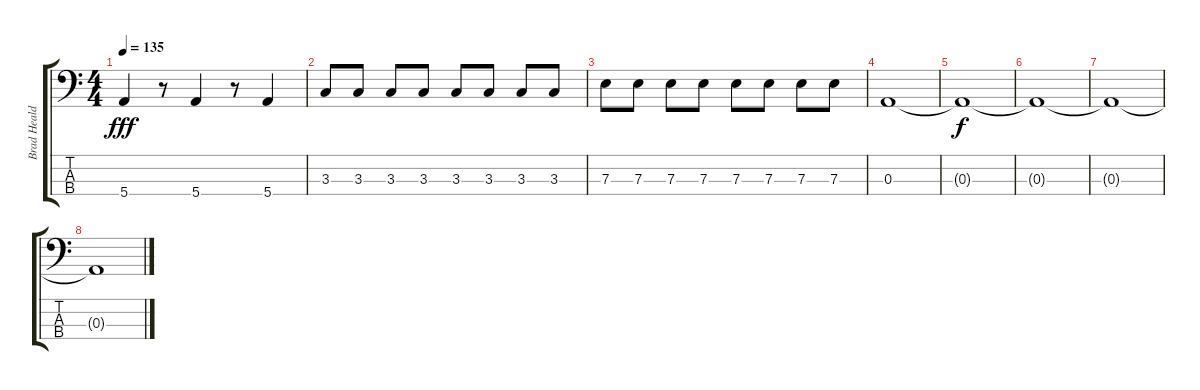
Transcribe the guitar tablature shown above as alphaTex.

\track ("Brad Heald (Bass Track)" "Brad Heald") {instrument electricbasspick}
\staff {score tabs}
\tuning (G2 D2 A1 E1) {hide}
\ts (4 4)
\tempo 135
\clef f4
\ks c
5.4.4{dy fff} r.8 5.4.4 r.8 5.4.4 |
3.3.8 3.3.8 3.3.8 3.3.8 3.3.8 3.3.8 3.3.8 3.3.8 |
7.3.8 7.3.8 7.3.8 7.3.8 7.3.8 7.3.8 7.3.8 7.3.8 |
0.3.1 |
0.3{t}.1{dy f} |
0.3{t}.1 |
0.3{t}.1 |
0.3{t}.1
